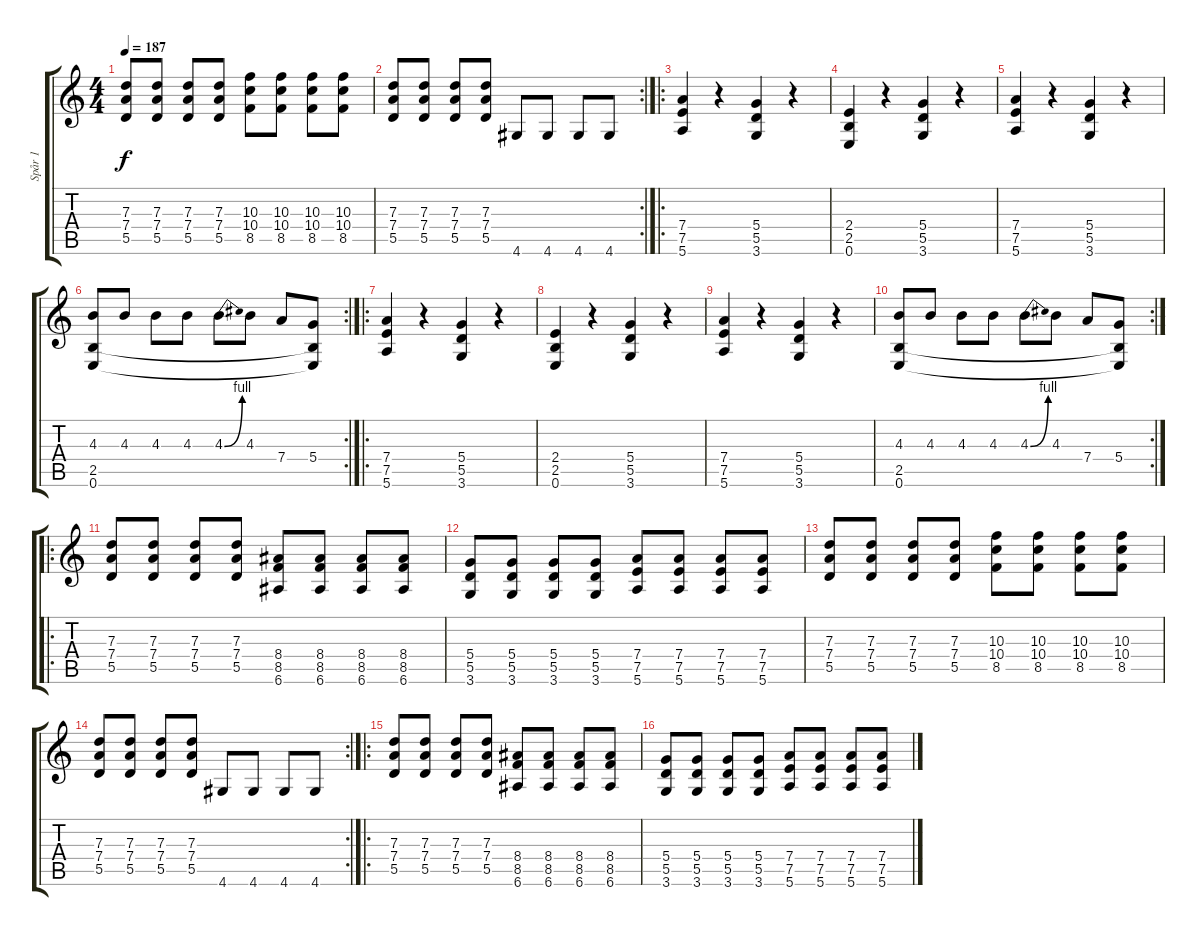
\track ("Spår 1" "Spår 1") {instrument overdrivenguitar}
\staff {score tabs}
\tuning (E4 B3 G3 D3 A2 E2) {hide}
\ts (4 4)
\tempo 187
\clef g2
\ks c
(7.3 7.4 5.5).8{dy f} (7.3 7.4 5.5).8 (7.3 7.4 5.5).8 (7.3 7.4 5.5).8 (10.3 10.4 8.5).8 (10.3 10.4 8.5).8 (10.3 10.4 8.5).8 (10.3 10.4 8.5).8 |
\rc 2
(7.3 7.4 5.5).8 (7.3 7.4 5.5).8 (7.3 7.4 5.5).8 (7.3 7.4 5.5).8 4.6.8 4.6.8 4.6.8 4.6.8 |
\ro
(7.4 7.5 5.6).4 r.4 (5.4 5.5 3.6).4 r.4 |
(2.4 2.5 0.6).4 r.4 (5.4 5.5 3.6).4 r.4 |
(7.4 7.5 5.6).4 r.4 (5.4 5.5 3.6).4 r.4 |
\rc 2
(4.3 2.5 0.6).8 4.3.8 4.3.8 4.3.8 4.3{be (bend 0 0 60 4)}.8 4.3.8 7.4.8 (5.4 2.5{t} 0.6{t}).8 |
\ro
(7.4 7.5 5.6).4 r.4 (5.4 5.5 3.6).4 r.4 |
(2.4 2.5 0.6).4 r.4 (5.4 5.5 3.6).4 r.4 |
(7.4 7.5 5.6).4 r.4 (5.4 5.5 3.6).4 r.4 |
\rc 2
(4.3 2.5 0.6).8 4.3.8 4.3.8 4.3.8 4.3{be (bend 0 0 60 4)}.8 4.3.8 7.4.8 (5.4 2.5{t} 0.6{t}).8 |
\ro
(7.3 7.4 5.5).8 (7.3 7.4 5.5).8 (7.3 7.4 5.5).8 (7.3 7.4 5.5).8 (8.4 8.5 6.6).8 (8.4 8.5 6.6).8 (8.4 8.5 6.6).8 (8.4 8.5 6.6).8 |
(5.4 5.5 3.6).8 (5.4 5.5 3.6).8 (5.4 5.5 3.6).8 (5.4 5.5 3.6).8 (7.4 7.5 5.6).8 (7.4 7.5 5.6).8 (7.4 7.5 5.6).8 (7.4 7.5 5.6).8 |
(7.3 7.4 5.5).8 (7.3 7.4 5.5).8 (7.3 7.4 5.5).8 (7.3 7.4 5.5).8 (10.3 10.4 8.5).8 (10.3 10.4 8.5).8 (10.3 10.4 8.5).8 (10.3 10.4 8.5).8 |
\rc 2
(7.3 7.4 5.5).8 (7.3 7.4 5.5).8 (7.3 7.4 5.5).8 (7.3 7.4 5.5).8 4.6.8 4.6.8 4.6.8 4.6.8 |
\ro
(7.3 7.4 5.5).8 (7.3 7.4 5.5).8 (7.3 7.4 5.5).8 (7.3 7.4 5.5).8 (8.4 8.5 6.6).8 (8.4 8.5 6.6).8 (8.4 8.5 6.6).8 (8.4 8.5 6.6).8 |
(5.4 5.5 3.6).8 (5.4 5.5 3.6).8 (5.4 5.5 3.6).8 (5.4 5.5 3.6).8 (7.4 7.5 5.6).8 (7.4 7.5 5.6).8 (7.4 7.5 5.6).8 (7.4 7.5 5.6).8
